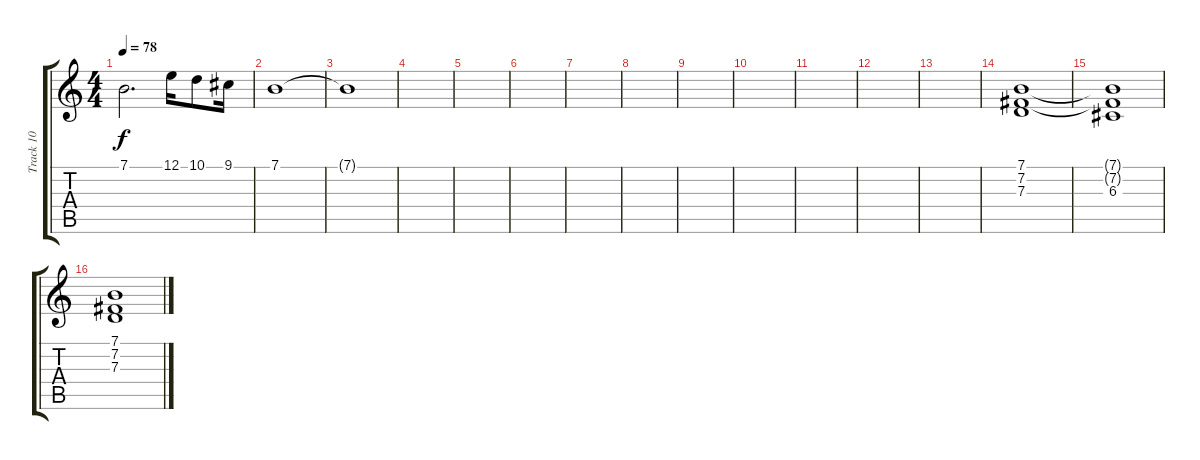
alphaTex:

\track ("Track 10" "Track 10") {instrument tremolostrings}
\staff {score tabs}
\tuning (E4 B3 G3 D3 A2 E2) {hide}
\ts (4 4)
\tempo 78
\clef g2
\ks c
7.1{t}.2{d dy f} 12.1.16 10.1.8 9.1.16 |
7.1.1 |
7.1{t}.1 |
|
|
|
|
|
|
|
|
|
|
(7.1 7.2 7.3).1 |
(7.1{t} 7.2{t} 6.3).1 |
(7.1 7.2 7.3).1
